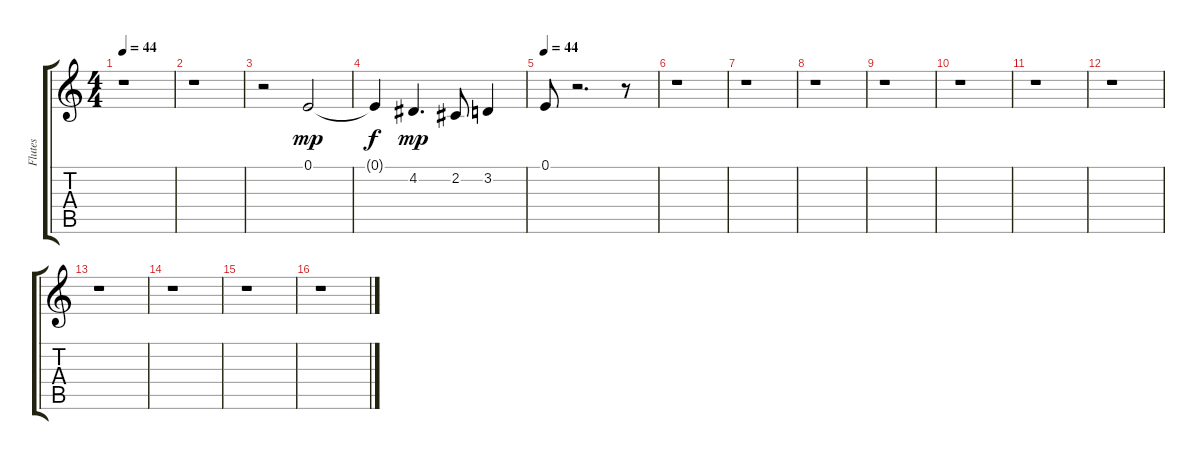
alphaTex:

\track ("Flutes" "Flutes") {instrument flute}
\staff {score tabs}
\tuning (E4 B3 G3 D3 A2 E2) {hide}
\ts (4 4)
\tempo 44
\clef g2
\ks c
r.1{dy f} |
r.1 |
r.2 0.1.2{dy mp} |
0.1{t}.4{dy f} 4.2.4{d dy mp} 2.2.8 3.2.4 |
\tempo 44
0.1.8 r.2{d} r.8 |
r.1 |
r.1 |
r.1 |
r.1 |
r.1 |
r.1 |
r.1 |
r.1 |
r.1 |
r.1 |
r.1
